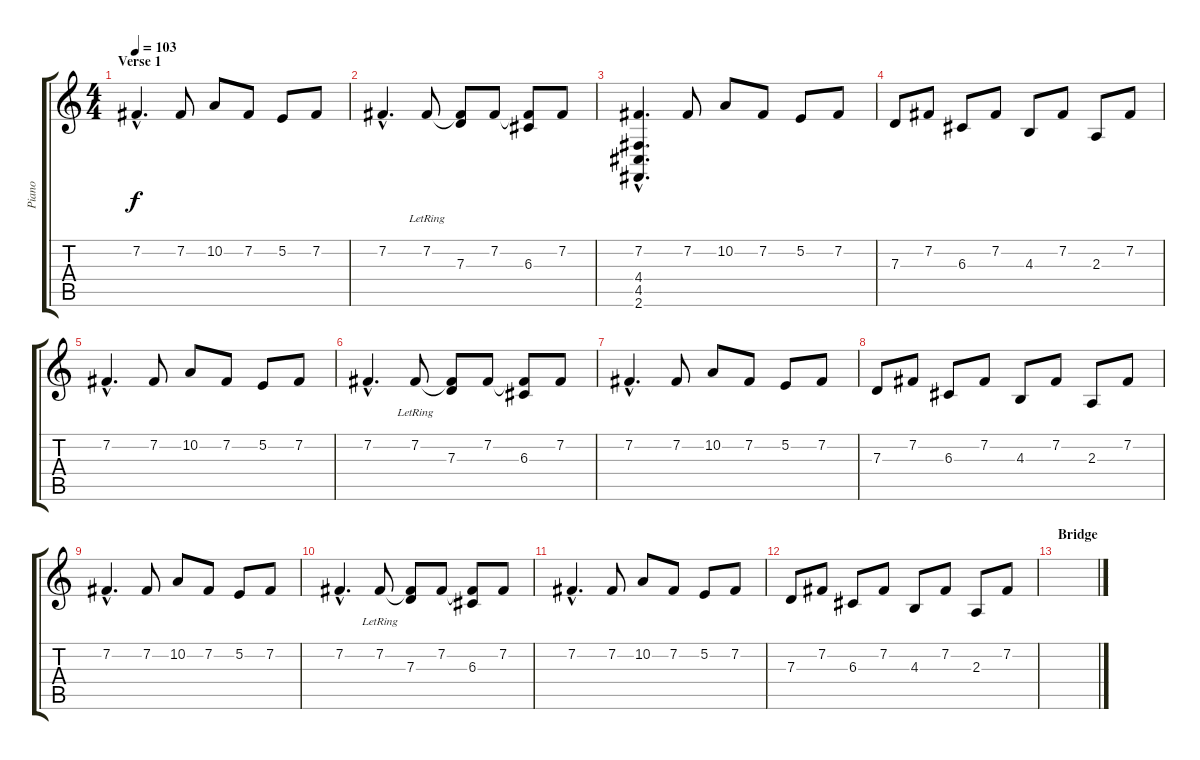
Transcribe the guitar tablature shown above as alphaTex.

\track ("Piano" "Piano") {instrument acousticgrandpiano}
\staff {score tabs}
\tuning (E4 B3 G3 D3 A2 E2) {hide}
\ts (4 4)
\section ("" "Verse 1")
\tempo 103
\clef g2
\ks c
7.2{hac}.4{d dy f} 7.2.8 10.2.8 7.2.8 5.2.8 7.2.8 |
7.2{hac}.4{d} 7.2{lr}.8 (7.2{t} 7.3).8 7.2.8 (7.2{t} 6.3).8 7.2.8 |
(7.2{hac} 4.4 4.5{hac} 2.6{hac}).4{d} 7.2.8 10.2.8 7.2.8 5.2.8 7.2.8 |
7.3.8 7.2.8 6.3.8 7.2.8 4.3.8 7.2.8 2.3.8 7.2.8 |
7.2{hac}.4{d} 7.2.8 10.2.8 7.2.8 5.2.8 7.2.8 |
7.2{hac}.4{d} 7.2{lr}.8 (7.2{t} 7.3).8 7.2.8 (7.2{t} 6.3).8 7.2.8 |
7.2{hac}.4{d} 7.2.8 10.2.8 7.2.8 5.2.8 7.2.8 |
7.3.8 7.2.8 6.3.8 7.2.8 4.3.8 7.2.8 2.3.8 7.2.8 |
7.2{hac}.4{d} 7.2.8 10.2.8 7.2.8 5.2.8 7.2.8 |
7.2{hac}.4{d} 7.2{lr}.8 (7.2{t} 7.3).8 7.2.8 (7.2{t} 6.3).8 7.2.8 |
7.2{hac}.4{d} 7.2.8 10.2.8 7.2.8 5.2.8 7.2.8 |
7.3.8 7.2.8 6.3.8 7.2.8 4.3.8 7.2.8 2.3.8 7.2.8 |
\section ("" "Bridge")
